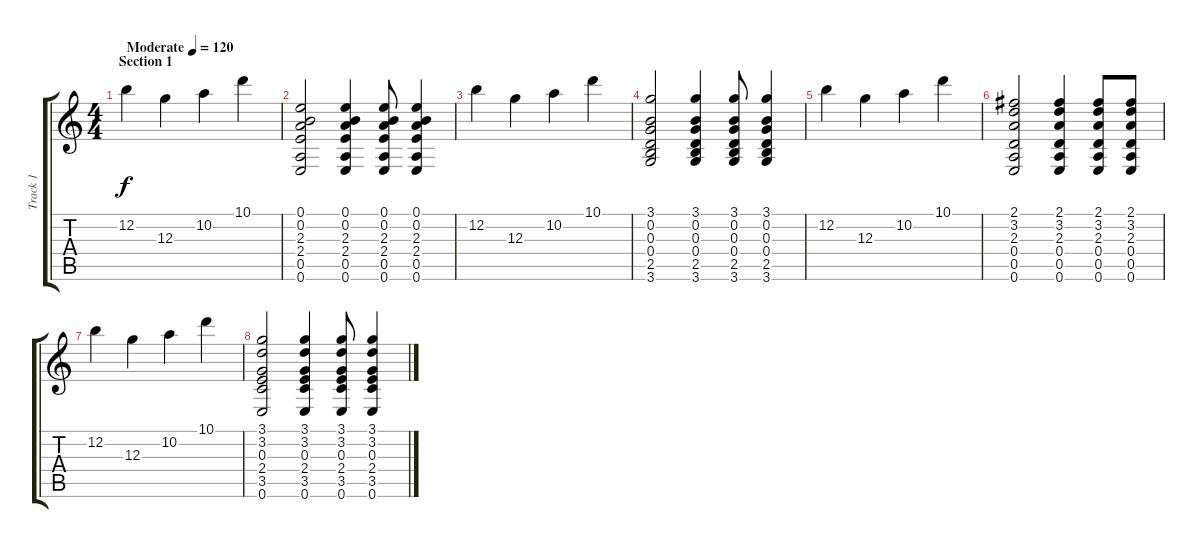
\track ("Track 1" "Track 1") {instrument acousticguitarsteel}
\staff {score tabs}
\tuning (E4 B3 G3 D3 A2 E2) {hide}
\ts (4 4)
\section ("" "Section 1")
\tempo (120 "Moderate")
\clef g2
\ks c
12.2.4{dy f instrument acousticguitarsteel} 12.3.4 10.2.4 10.1.4 |
(0.1 0.2 2.3 2.4 0.5 0.6).2 (0.1 0.2 2.3 2.4 0.5 0.6).4 (0.1 0.2 2.3 2.4 0.5 0.6).8 (0.1 0.2 2.3 2.4 0.5 0.6).4 |
12.2.4 12.3.4 10.2.4 10.1.4 |
(3.1 0.2 0.3 0.4 2.5 3.6).2 (3.1 0.2 0.3 0.4 2.5 3.6).4 (3.1 0.2 0.3 0.4 2.5 3.6).8 (3.1 0.2 0.3 0.4 2.5 3.6).4 |
12.2.4 12.3.4 10.2.4 10.1.4 |
(2.1 3.2 2.3 0.4 0.5 0.6).2 (2.1 3.2 2.3 0.4 0.5 0.6).4 (2.1 3.2 2.3 0.4 0.5 0.6).8 (2.1 3.2 2.3 0.4 0.5 0.6).8 |
12.2.4 12.3.4 10.2.4 10.1.4 |
(3.1 3.2 0.3 2.4 3.5 0.6).2 (3.1 3.2 0.3 2.4 3.5 0.6).4 (3.1 3.2 0.3 2.4 3.5 0.6).8 (3.1 3.2 0.3 2.4 3.5 0.6).4
